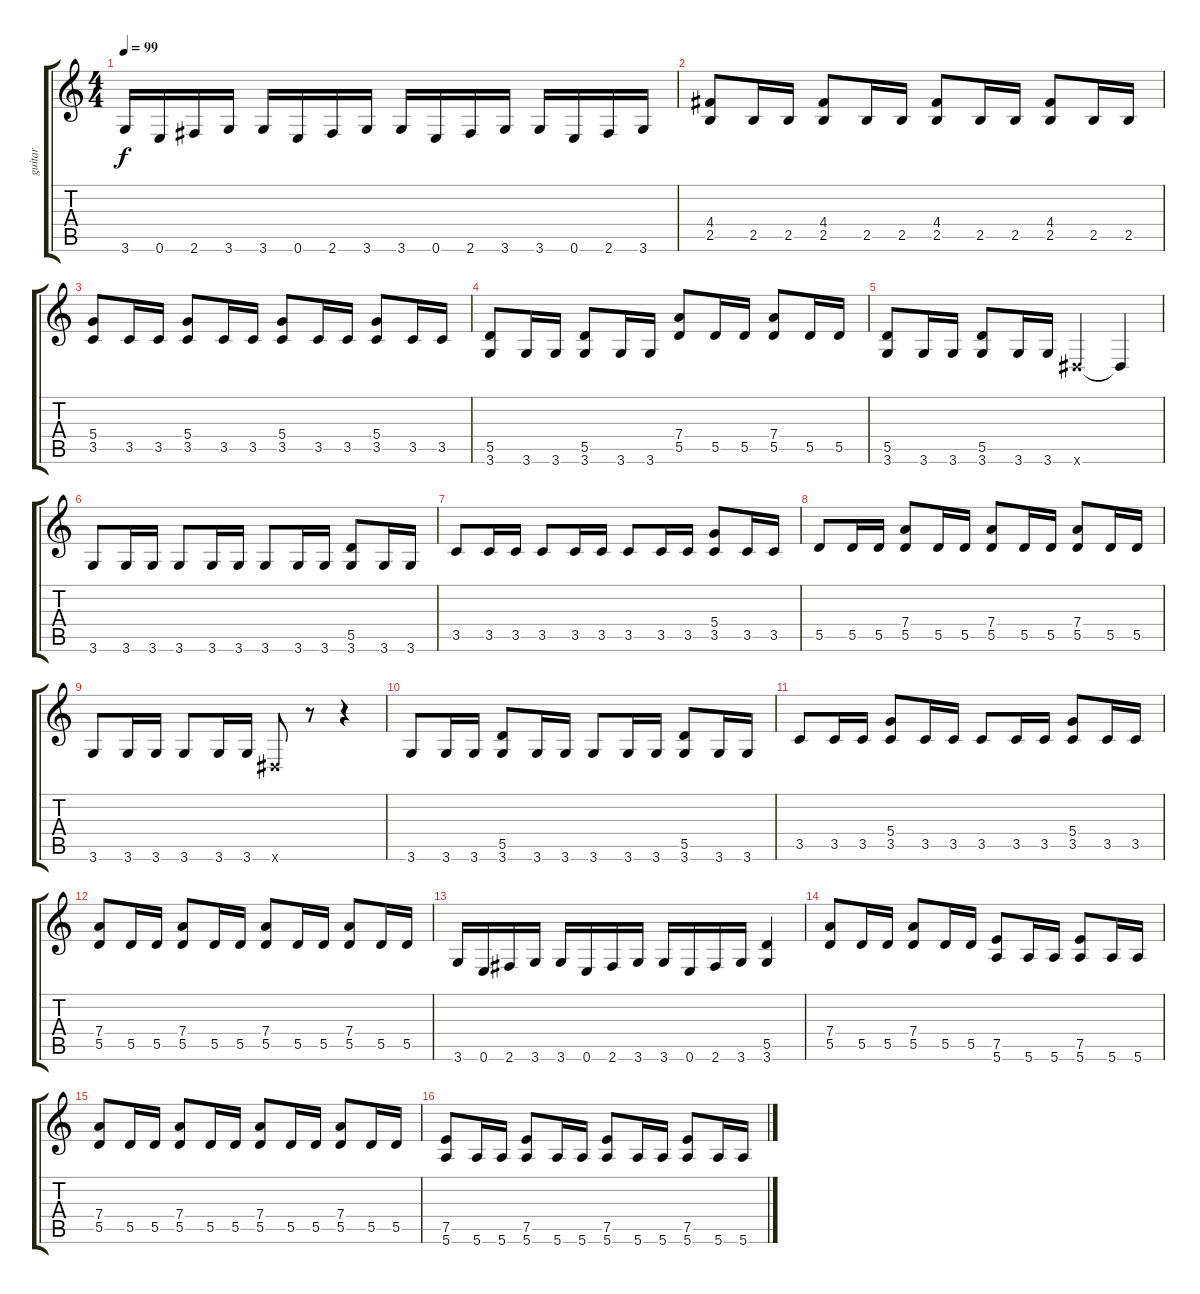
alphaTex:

\track ("guitar" "guitar") {instrument distortionguitar}
\staff {score tabs}
\tuning (E4 B3 G3 D3 A2 E2) {hide}
\ts (4 4)
\tempo 99
\clef g2
\ks c
3.6.16{dy f} 0.6.16 2.6.16 3.6.16 3.6.16 0.6.16 2.6.16 3.6.16 3.6.16 0.6.16 2.6.16 3.6.16 3.6.16 0.6.16 2.6.16 3.6.16 |
(4.4 2.5).8 2.5.16 2.5.16 (4.4 2.5).8 2.5.16 2.5.16 (4.4 2.5).8 2.5.16 2.5.16 (4.4 2.5).8 2.5.16 2.5.16 |
(5.4 3.5).8 3.5.16 3.5.16 (5.4 3.5).8 3.5.16 3.5.16 (5.4 3.5).8 3.5.16 3.5.16 (5.4 3.5).8 3.5.16 3.5.16 |
(5.5 3.6).8 3.6.16 3.6.16 (5.5 3.6).8 3.6.16 3.6.16 (7.4 5.5).8 5.5.16 5.5.16 (7.4 5.5).8 5.5.16 5.5.16 |
(5.5 3.6).8 3.6.16 3.6.16 (5.5 3.6).8 3.6.16 3.6.16 -1.6{x}.4 -1.6{t}.4 |
3.6.8 3.6.16 3.6.16 3.6.8 3.6.16 3.6.16 3.6.8 3.6.16 3.6.16 (5.5 3.6).8 3.6.16 3.6.16 |
3.5.8 3.5.16 3.5.16 3.5.8 3.5.16 3.5.16 3.5.8 3.5.16 3.5.16 (5.4 3.5).8 3.5.16 3.5.16 |
5.5.8 5.5.16 5.5.16 (7.4 5.5).8 5.5.16 5.5.16 (7.4 5.5).8 5.5.16 5.5.16 (7.4 5.5).8 5.5.16 5.5.16 |
3.6.8 3.6.16 3.6.16 3.6.8 3.6.16 3.6.16 -1.6{x}.8 r.8 r.4 |
3.6.8 3.6.16 3.6.16 (5.5 3.6).8 3.6.16 3.6.16 3.6.8 3.6.16 3.6.16 (5.5 3.6).8 3.6.16 3.6.16 |
3.5.8 3.5.16 3.5.16 (5.4 3.5).8 3.5.16 3.5.16 3.5.8 3.5.16 3.5.16 (5.4 3.5).8 3.5.16 3.5.16 |
(7.4 5.5).8 5.5.16 5.5.16 (7.4 5.5).8 5.5.16 5.5.16 (7.4 5.5).8 5.5.16 5.5.16 (7.4 5.5).8 5.5.16 5.5.16 |
3.6.16 0.6.16 2.6.16 3.6.16 3.6.16 0.6.16 2.6.16 3.6.16 3.6.16 0.6.16 2.6.16 3.6.16 (5.5 3.6).4 |
(7.4 5.5).8 5.5.16 5.5.16 (7.4 5.5).8 5.5.16 5.5.16 (7.5 5.6).8 5.6.16 5.6.16 (7.5 5.6).8 5.6.16 5.6.16 |
(7.4 5.5).8 5.5.16 5.5.16 (7.4 5.5).8 5.5.16 5.5.16 (7.4 5.5).8 5.5.16 5.5.16 (7.4 5.5).8 5.5.16 5.5.16 |
(7.5 5.6).8 5.6.16 5.6.16 (7.5 5.6).8 5.6.16 5.6.16 (7.5 5.6).8 5.6.16 5.6.16 (7.5 5.6).8 5.6.16 5.6.16
